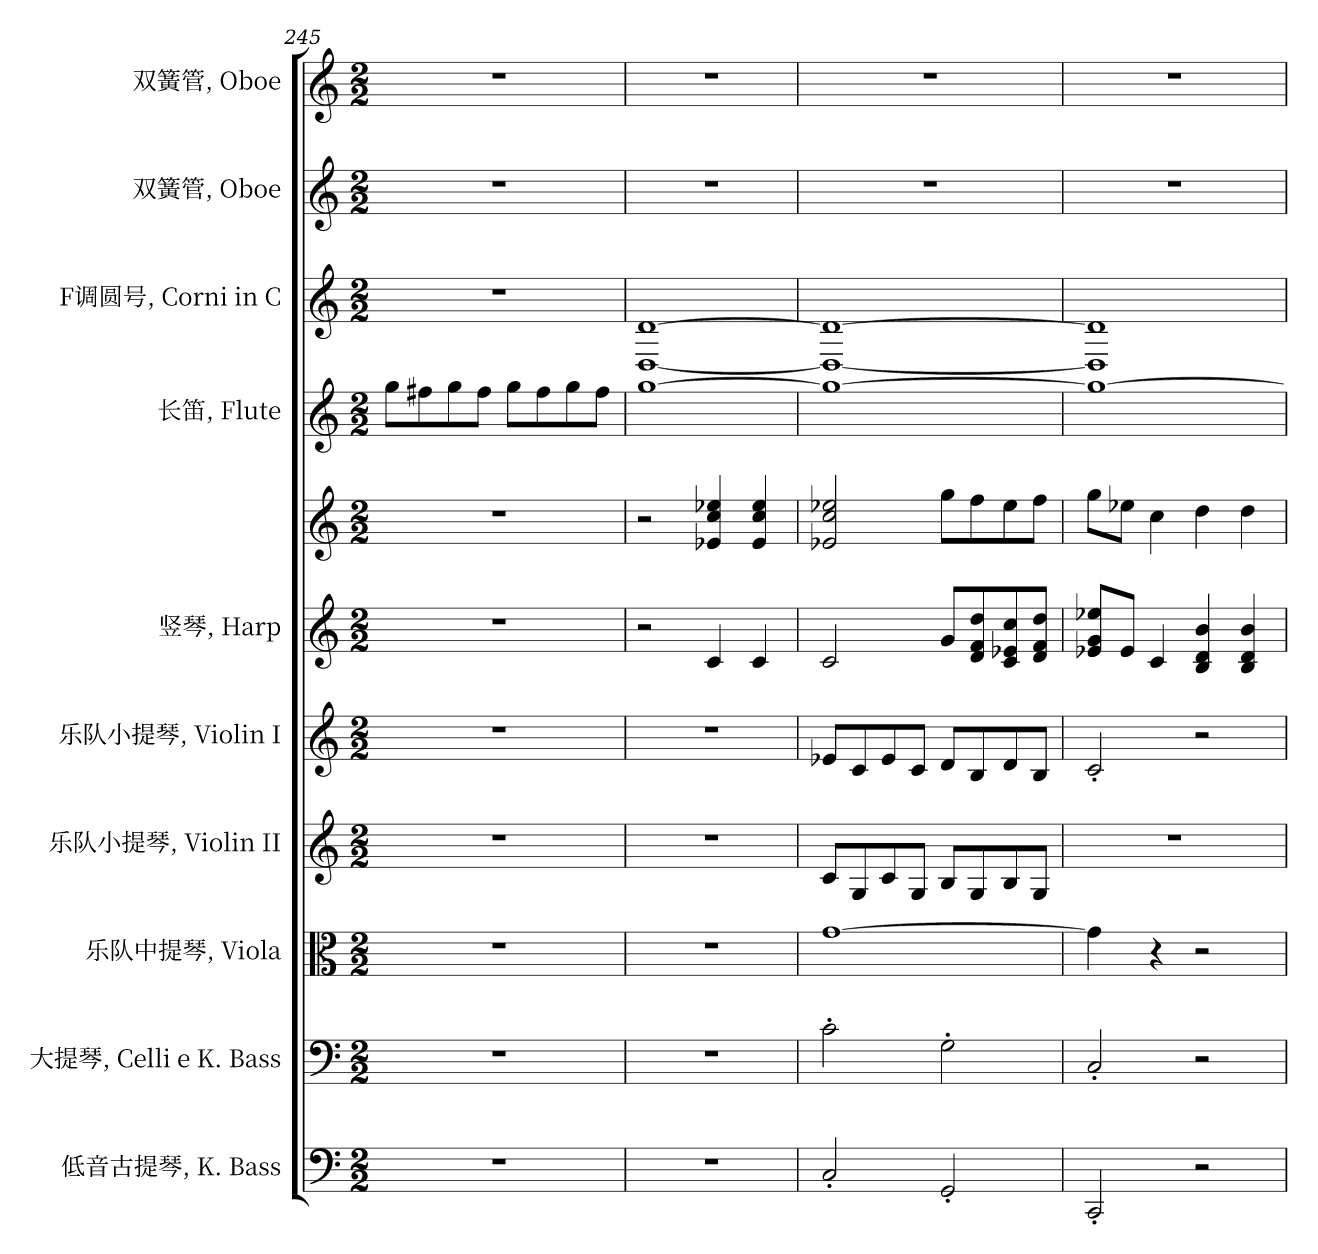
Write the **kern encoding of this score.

**kern	**kern	**kern	**kern	**kern	**kern	**kern	**kern	**kern	**kern	**kern
*part10	*part9	*part8	*part7	*part6	*part5	*part5	*part4	*part3	*part2	*part1
*staff11	*staff10	*staff9	*staff8	*staff7	*staff6	*staff5	*staff4	*staff3	*staff2	*staff1
*I"低音古提琴, K. Bass	*I"大提琴, Celli e K. Bass	*I"乐队中提琴, Viola	*I"乐队小提琴, Violin II	*I"乐队小提琴, Violin I	*I"竖琴, Harp	*	*I"长笛, Flute	*I"F调圆号, Corni in C	*I"双簧管, Oboe	*I"双簧管, Oboe
*	*	*	*	*	*I'Hrp.	*	*I'Fl.	*	*I'Ob.	*I'Ob.
*clefF4	*clefF4	*clefC3	*clefG2	*clefG2	*clefG2	*clefG2	*clefG2	*clefG2	*clefG2	*clefG2
*	*	*	*	*	*	*	*	*ITrd4c7	*	*
*k[]	*k[]	*k[]	*k[]	*k[]	*k[]	*k[]	*k[]	*k[b-]	*k[]	*k[]
*M2/2	*M2/2	*M2/2	*M2/2	*M2/2	*M2/2	*M2/2	*M2/2	*M2/2	*M2/2	*M2/2
=245	=245	=245	=245	=245	=245	=245	=245	=245	=245	=245
1r	1r	1r	1r	1r	1r	1r	8gg\L	1r	1r	1r
.	.	.	.	.	.	.	8ff#X\	.	.	.
.	.	.	.	.	.	.	8gg\	.	.	.
.	.	.	.	.	.	.	8ff#\J	.	.	.
.	.	.	.	.	.	.	8gg\L	.	.	.
.	.	.	.	.	.	.	8ff#\	.	.	.
.	.	.	.	.	.	.	8gg\	.	.	.
.	.	.	.	.	.	.	8ff#\J	.	.	.
=246	=246	=246	=246	=246	=246	=246	=246	=246	=246	=246
1r	1r	1r	1r	1r	2r	2r	[1gg	[1GG [1G	1r	1r
.	.	.	.	.	4c/	4e-X/ 4cc/ 4ee-X/	.	.	.	.
.	.	.	.	.	4c/	4e-/ 4cc/ 4ee-/	.	.	.	.
!!LO:PB:g=z
=247	=247	=247	=247	=247	=247	=247	=247	=247	=247	=247
2C'/	2c'\	[1g	8c/L	8e-X/L	2c/	2e-X/ 2cc/ 2ee-X/	1gg_	1GG_ 1G_	1r	1r
.	.	.	8G/	8c/	.	.	.	.	.	.
.	.	.	8c/	8e-/	.	.	.	.	.	.
.	.	.	8G/J	8c/J	.	.	.	.	.	.
2GG'/	2G'\	.	8B/L	8d/L	8g/L	8gg\L	.	.	.	.
.	.	.	8G/	8B/	8d/ 8f/ 8dd/	8ff\	.	.	.	.
.	.	.	8B/	8d/	8c/ 8e-X/ 8cc/	8ee-\	.	.	.	.
.	.	.	8G/J	8B/J	8d/ 8f/ 8dd/J	8ff\J	.	.	.	.
=248	=248	=248	=248	=248	=248	=248	=248	=248	=248	=248
2CC'/	2C'/	4g\]	1r	2c'/	8e-X/ 8g/ 8ee-X/L	8gg\L	1gg_	1GG] 1G]	1r	1r
.	.	.	.	.	8e-/J	8ee-X\J	.	.	.	.
.	.	4r	.	.	4c/	4cc\	.	.	.	.
2r	2r	2r	.	2r	4B/ 4d/ 4b/	4dd\	.	.	.	.
.	.	.	.	.	4B/ 4d/ 4b/	4dd\	.	.	.	.
=	=	=	=	=	=	=	=	=	=	=
*-	*-	*-	*-	*-	*-	*-	*-	*-	*-	*-
